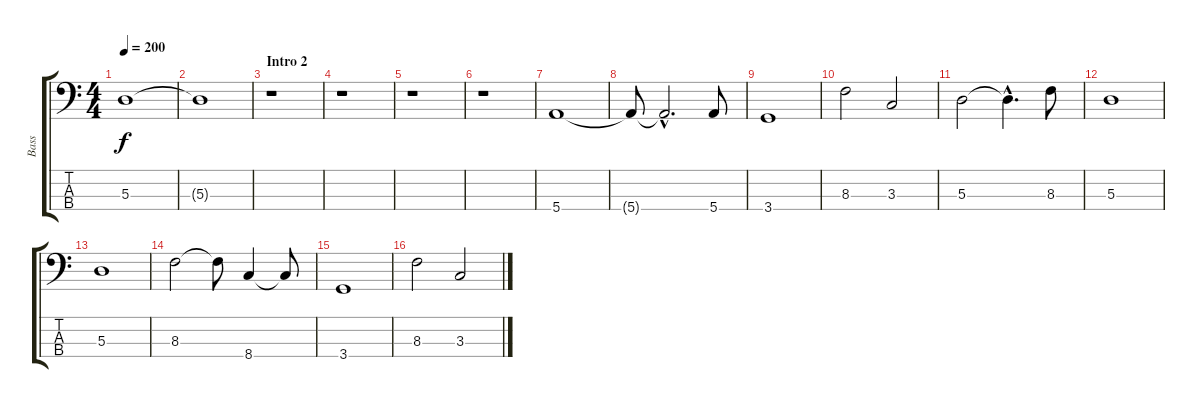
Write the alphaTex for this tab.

\track ("Bass" "Bass") {instrument electricbassfinger}
\staff {score tabs}
\tuning (G2 D2 A1 E1) {hide}
\ts (4 4)
\tempo 200
\clef f4
\ks c
5.3.1{dy f} |
5.3{t}.1 |
\section ("" "Intro 2")
r.1 |
r.1 |
r.1 |
r.1 |
5.4.1 |
5.4{t}.8 5.4{hac t}.2{d} 5.4.8 |
3.4.1 |
8.3.2 3.3.2 |
5.3.2 5.3{hac t}.4{d} 8.3.8 |
5.3.1 |
5.3.1 |
8.3.2 8.3{t}.8 8.4.4 8.4{t}.8 |
3.4.1 |
8.3.2 3.3.2
